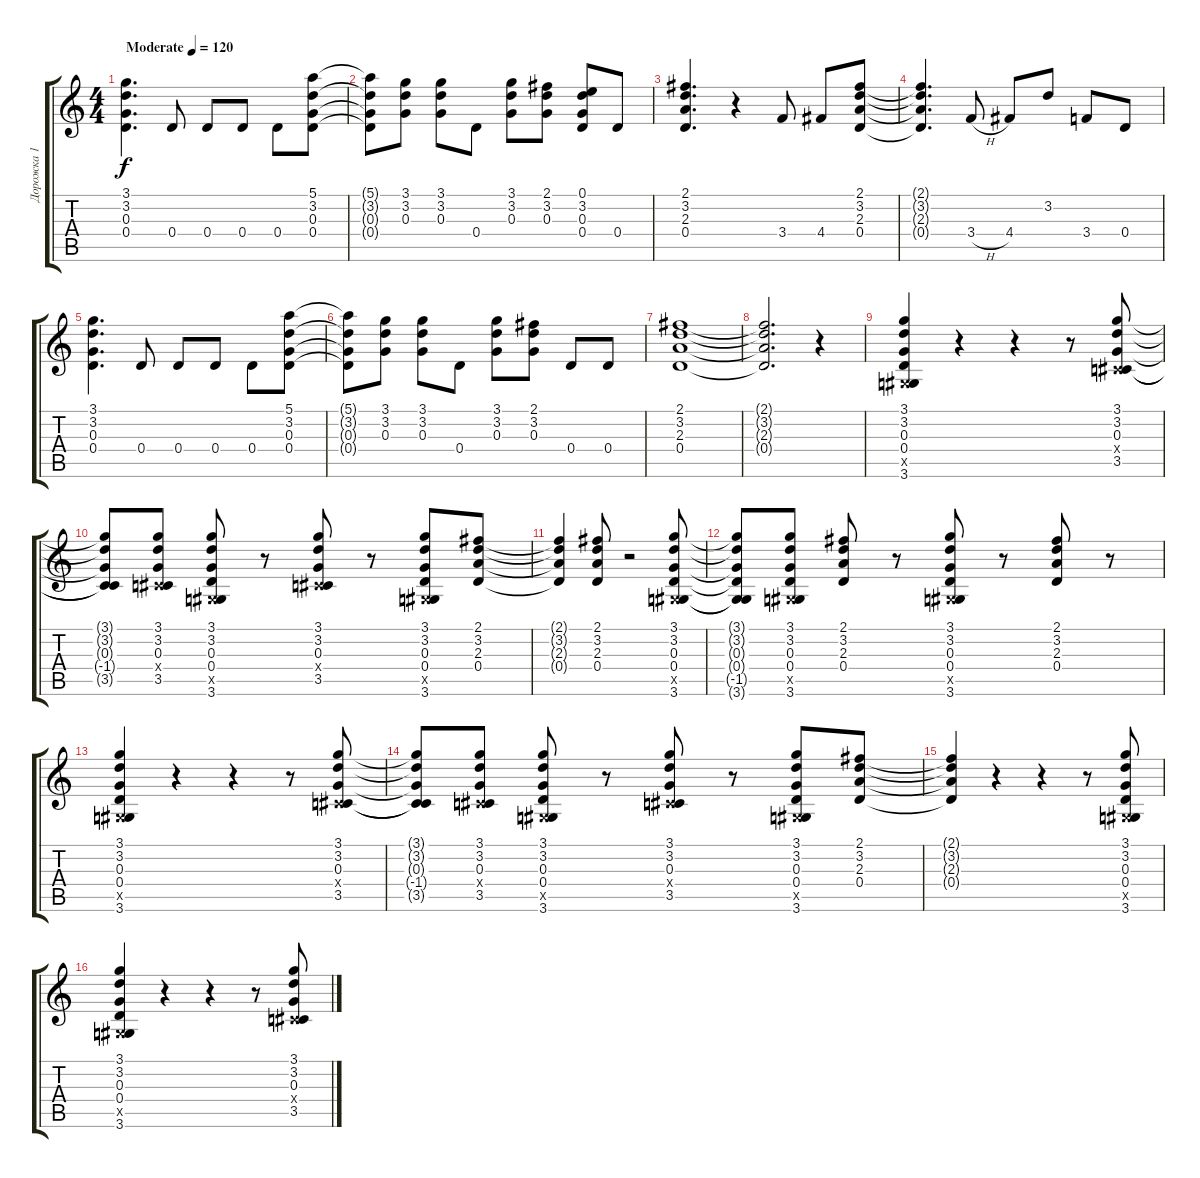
\track ("Дорожка 1" "Дорожка 1") {instrument overdrivenguitar}
\staff {score tabs}
\tuning (E4 B3 G3 D3 A2 E2) {hide}
\ts (4 4)
\tempo (120 "Moderate")
\clef g2
\ks c
(3.1 3.2 0.3 0.4).4{d dy f instrument overdrivenguitar} 0.4.8 0.4.8 0.4.8 0.4.8 (5.1 3.2 0.3 0.4).8 |
(5.1{t} 3.2{t} 0.3{t} 0.4{t}).8 (3.1 3.2 0.3).8 (3.1 3.2 0.3).8 0.4.8 (3.1 3.2 0.3).8 (2.1 3.2 0.3).8 (0.1 3.2 0.3 0.4).8 0.4.8 |
(2.1 3.2 2.3 0.4).4{d} r.4 3.4.8 4.4.8 (2.1 3.2 2.3 0.4).8 |
(2.1{t} 3.2{t} 2.3{t} 0.4{t}).4{d} 3.4{h}.8 4.4.8 3.2.8 3.4.8 0.4.8 |
(3.1 3.2 0.3 0.4).4{d} 0.4.8 0.4.8 0.4.8 0.4.8 (5.1 3.2 0.3 0.4).8 |
(5.1{t} 3.2{t} 0.3{t} 0.4{t}).8 (3.1 3.2 0.3).8 (3.1 3.2 0.3).8 0.4.8 (3.1 3.2 0.3).8 (2.1 3.2 0.3).8 0.4.8 0.4.8 |
(2.1 3.2 2.3 0.4).1 |
(2.1{t} 3.2{t} 2.3{t} 0.4{t}).2{d} r.4 |
(3.1 3.2 0.3 0.4 -1.5{x} 3.6).4 r.4 r.4 r.8 (3.1 3.2 0.3 -1.4{x} 3.5).8 |
(3.1{t} 3.2{t} 0.3{t} -1.4{t} 3.5{t}).8 (3.1 3.2 0.3 -1.4{x} 3.5).8 (3.1 3.2 0.3 0.4 -1.5{x} 3.6).8 r.8 (3.1 3.2 0.3 -1.4{x} 3.5).8 r.8 (3.1 3.2 0.3 0.4 -1.5{x} 3.6).8 (2.1 3.2 2.3 0.4).8 |
(2.1{t} 3.2{t} 2.3{t} 0.4{t}).4 (2.1 3.2 2.3 0.4).8 r.2 (3.1 3.2 0.3 0.4 -1.5{x} 3.6).8 |
(3.1{t} 3.2{t} 0.3{t} 0.4{t} -1.5{t} 3.6{t}).8 (3.1 3.2 0.3 0.4 -1.5{x} 3.6).8 (2.1 3.2 2.3 0.4).8 r.8 (3.1 3.2 0.3 0.4 -1.5{x} 3.6).8 r.8 (2.1 3.2 2.3 0.4).8 r.8 |
(3.1 3.2 0.3 0.4 -1.5{x} 3.6).4 r.4 r.4 r.8 (3.1 3.2 0.3 -1.4{x} 3.5).8 |
(3.1{t} 3.2{t} 0.3{t} -1.4{t} 3.5{t}).8 (3.1 3.2 0.3 -1.4{x} 3.5).8 (3.1 3.2 0.3 0.4 -1.5{x} 3.6).8 r.8 (3.1 3.2 0.3 -1.4{x} 3.5).8 r.8 (3.1 3.2 0.3 0.4 -1.5{x} 3.6).8 (2.1 3.2 2.3 0.4).8 |
(2.1{t} 3.2{t} 2.3{t} 0.4{t}).4 r.4 r.4 r.8 (3.1 3.2 0.3 0.4 -1.5{x} 3.6).8 |
(3.1 3.2 0.3 0.4 -1.5{x} 3.6).4 r.4 r.4 r.8 (3.1 3.2 0.3 -1.4{x} 3.5).8
